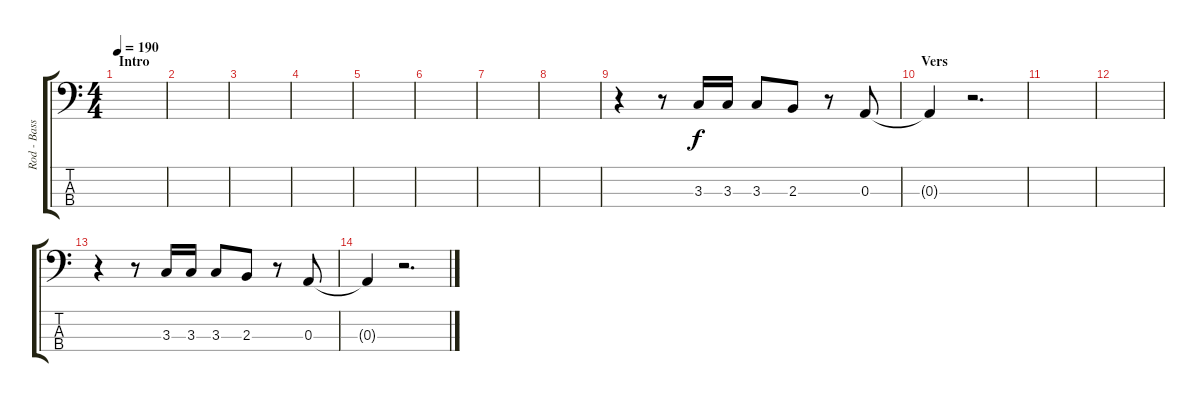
\track ("Rod - Bass" "Rod - Bass") {instrument electricbasspick}
\staff {score tabs}
\tuning (G2 D2 A1 E1) {hide}
\ts (4 4)
\section ("" "Intro")
\tempo 190
\clef f4
\ks c
|
|
|
|
|
|
|
|
r.4 r.8 3.3.16 3.3.16 3.3.8 2.3.8 r.8 0.3.8 |
\section ("" "Vers")
0.3{t}.4 r.2{d} |
|
|
r.4 r.8 3.3.16 3.3.16 3.3.8 2.3.8 r.8 0.3.8 |
0.3{t}.4 r.2{d}
